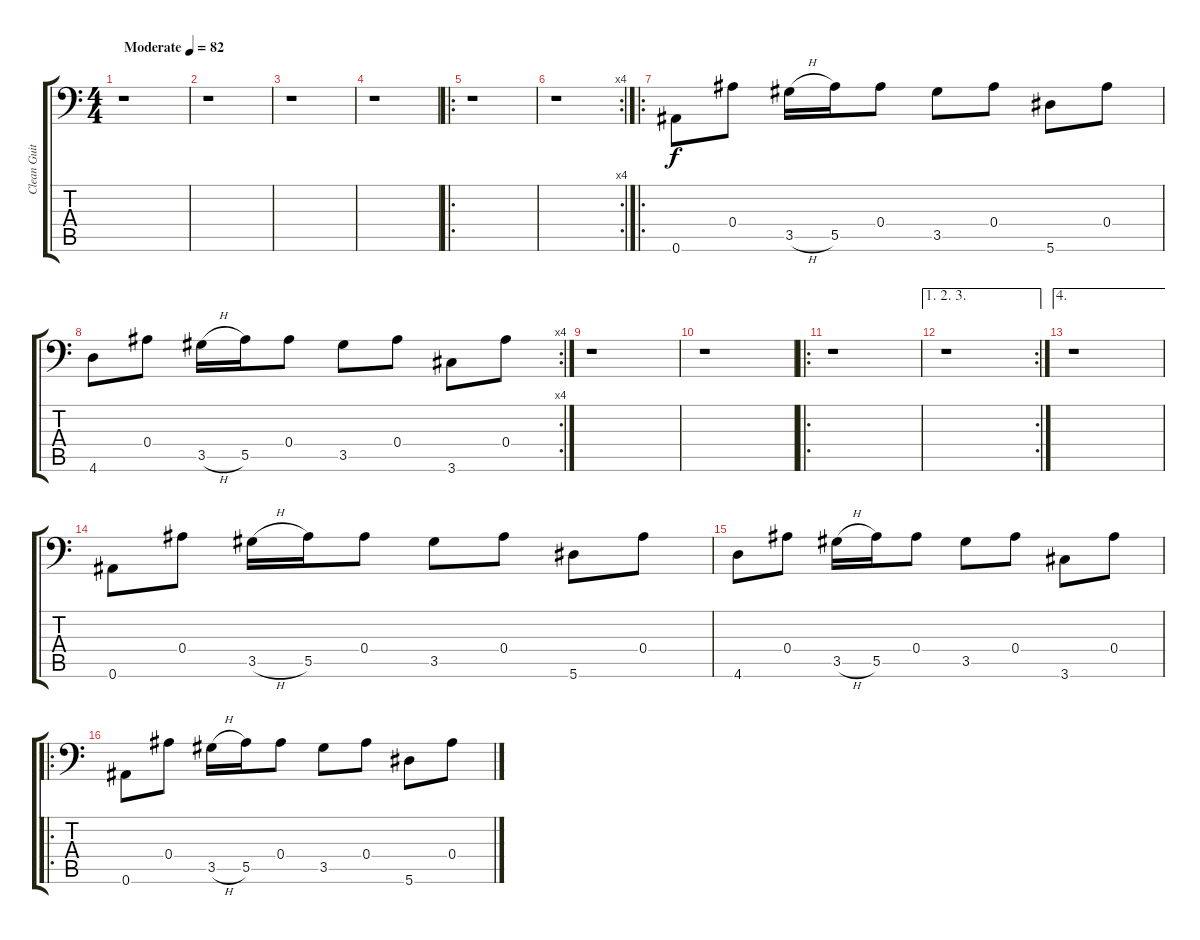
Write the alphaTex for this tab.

\track ("Clean Guitar" "Clean Guit") {instrument electricguitarclean}
\staff {score tabs}
\tuning (Bb3 G3 Eb3 Bb2 F2 Bb1) {hide}
\ts (4 4)
\tempo (82 "Moderate")
\clef f4
\ks c
r.1{dy f instrument electricguitarclean} |
r.1 |
r.1 |
r.1 |
\ro
r.1 |
\rc 4
r.1 |
\ro
0.6.8 0.4.8 3.5{h}.16 5.5.16 0.4.8 3.5.8 0.4.8 5.6.8 0.4.8 |
\rc 4
4.6.8 0.4.8 3.5{h}.16 5.5.16 0.4.8 3.5.8 0.4.8 3.6.8 0.4.8 |
r.1 |
r.1 |
\ro
r.1 |
\ae (1 2 3)
\rc 2
r.1 |
\ae 4
r.1 |
0.6.8 0.4.8 3.5{h}.16 5.5.16 0.4.8 3.5.8 0.4.8 5.6.8 0.4.8 |
4.6.8 0.4.8 3.5{h}.16 5.5.16 0.4.8 3.5.8 0.4.8 3.6.8 0.4.8 |
\ro
0.6.8 0.4.8 3.5{h}.16 5.5.16 0.4.8 3.5.8 0.4.8 5.6.8 0.4.8
